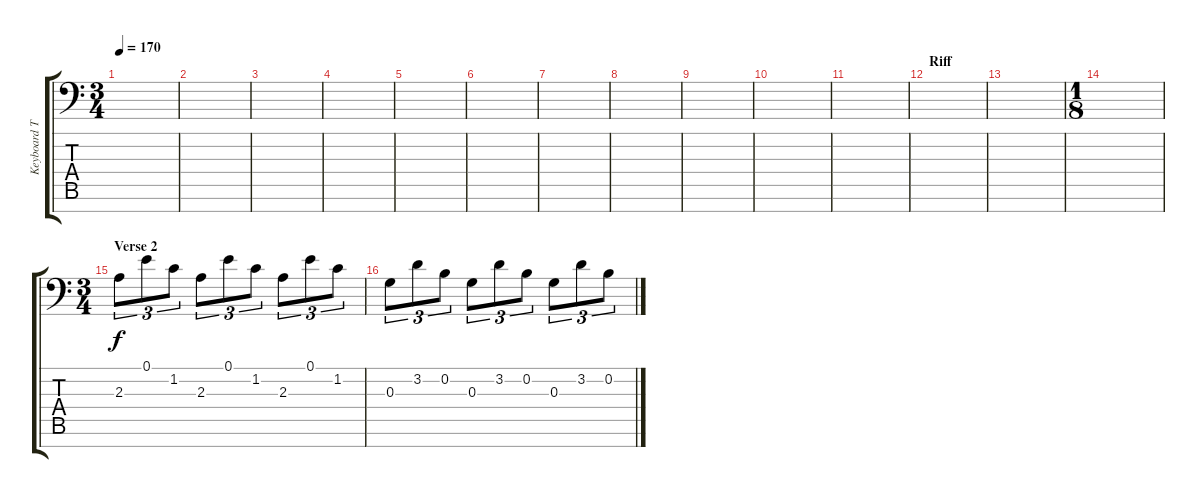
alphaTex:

\track ("Keyboard Two" "Keyboard T") {instrument acousticgrandpiano}
\staff {score tabs}
\tuning (E4 B3 G3 D3 A2 E2 C-1) {hide}
\ts (3 4)
\tempo 170
\clef f4
\ks c
|
|
|
|
|
|
|
|
|
|
|
\section ("" "Riff")
|
|
\ts (1 8)
|
\ts (3 4)
\section ("" "Verse 2")
2.3.8{tu (3 2) volume 13} 0.1.8{tu (3 2)} 1.2.8{tu (3 2)} 2.3.8{tu (3 2)} 0.1.8{tu (3 2)} 1.2.8{tu (3 2)} 2.3.8{tu (3 2)} 0.1.8{tu (3 2)} 1.2.8{tu (3 2)} |
0.3.8{tu (3 2)} 3.2.8{tu (3 2)} 0.2.8{tu (3 2)} 0.3.8{tu (3 2)} 3.2.8{tu (3 2)} 0.2.8{tu (3 2)} 0.3.8{tu (3 2)} 3.2.8{tu (3 2)} 0.2.8{tu (3 2)}
